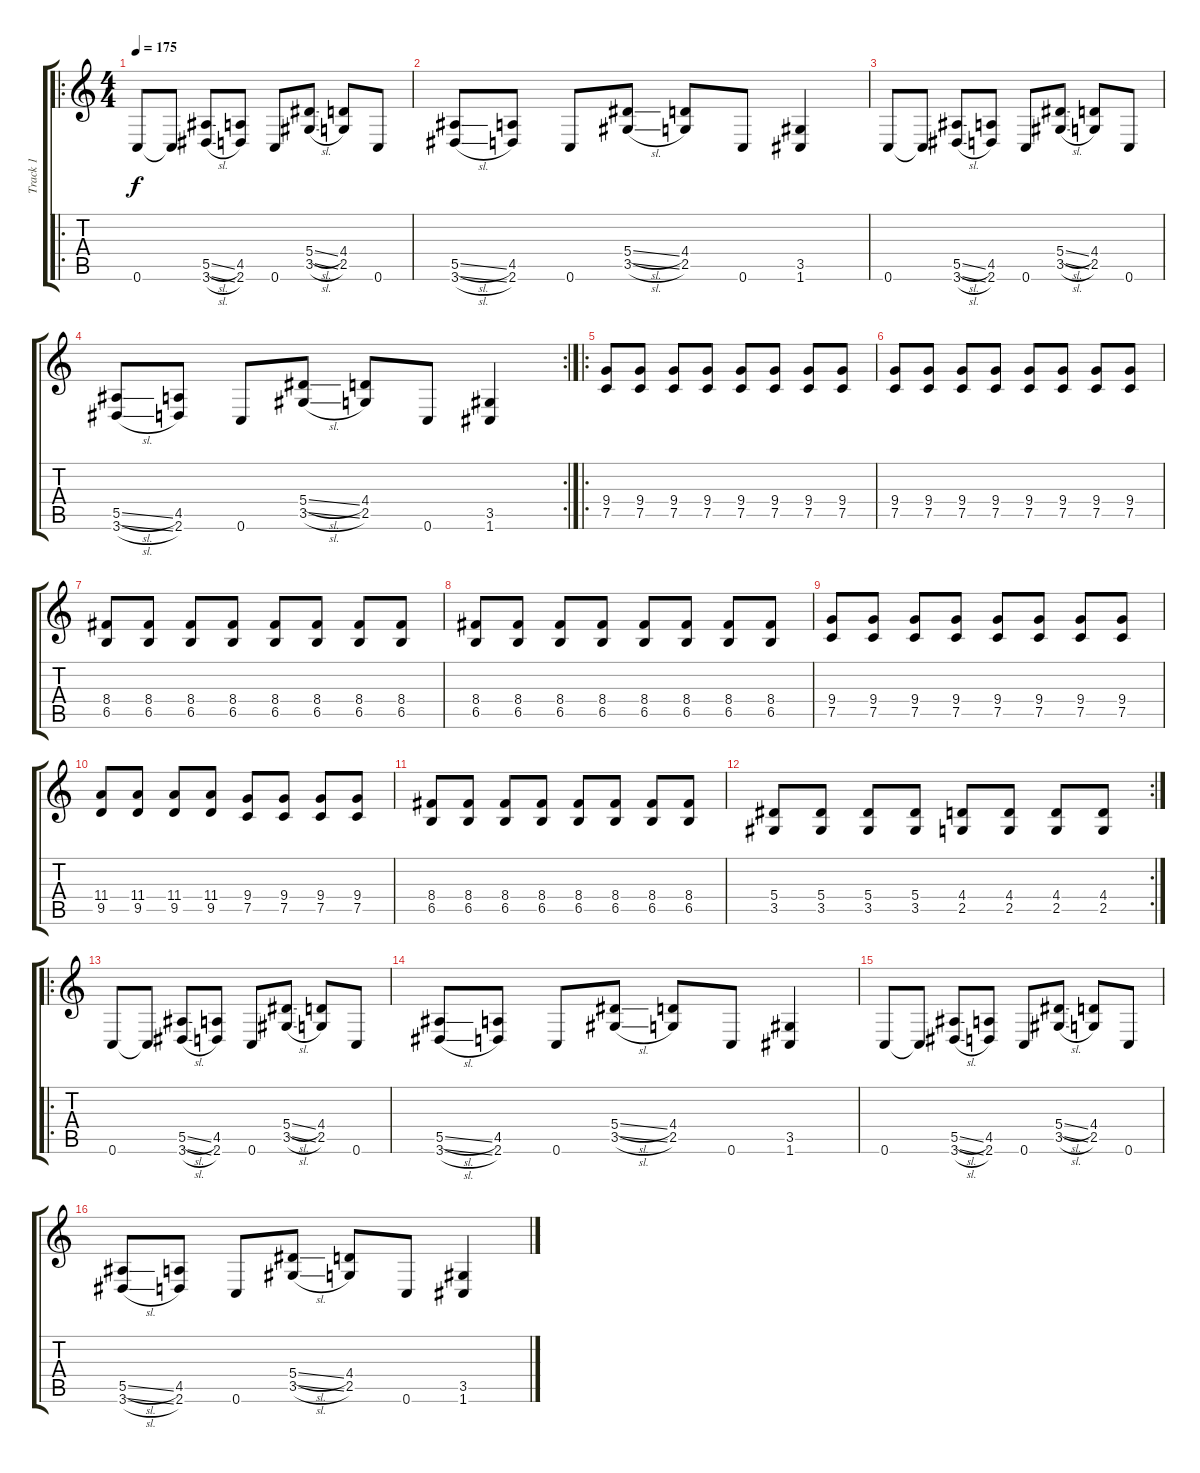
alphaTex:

\track ("Track 1" "Track 1") {instrument distortionguitar}
\staff {score tabs}
\tuning (C4 G3 Eb3 Bb2 F2 C2) {hide}
\ro
\ts (4 4)
\tempo 175
\clef g2
\ks c
0.6.8{dy f} 0.6{t}.8 (5.5{sl} 3.6{sl}).8 (4.5 2.6).8 0.6.8 (5.4{sl} 3.5{sl}).8 (4.4 2.5).8 0.6.8 |
(5.5{sl} 3.6{sl}).8 (4.5 2.6).8 0.6.8 (5.4{sl} 3.5{sl}).8 (4.4 2.5).8 0.6.8 (3.5 1.6).4 |
0.6.8 0.6{t}.8 (5.5{sl} 3.6{sl}).8 (4.5 2.6).8 0.6.8 (5.4{sl} 3.5{sl}).8 (4.4 2.5).8 0.6.8 |
\rc 2
(5.5{sl} 3.6{sl}).8 (4.5 2.6).8 0.6.8 (5.4{sl} 3.5{sl}).8 (4.4 2.5).8 0.6.8 (3.5 1.6).4 |
\ro
(9.4 7.5).8 (9.4 7.5).8 (9.4 7.5).8 (9.4 7.5).8 (9.4 7.5).8 (9.4 7.5).8 (9.4 7.5).8 (9.4 7.5).8 |
(9.4 7.5).8 (9.4 7.5).8 (9.4 7.5).8 (9.4 7.5).8 (9.4 7.5).8 (9.4 7.5).8 (9.4 7.5).8 (9.4 7.5).8 |
(8.4 6.5).8 (8.4 6.5).8 (8.4 6.5).8 (8.4 6.5).8 (8.4 6.5).8 (8.4 6.5).8 (8.4 6.5).8 (8.4 6.5).8 |
(8.4 6.5).8 (8.4 6.5).8 (8.4 6.5).8 (8.4 6.5).8 (8.4 6.5).8 (8.4 6.5).8 (8.4 6.5).8 (8.4 6.5).8 |
(9.4 7.5).8 (9.4 7.5).8 (9.4 7.5).8 (9.4 7.5).8 (9.4 7.5).8 (9.4 7.5).8 (9.4 7.5).8 (9.4 7.5).8 |
(11.4 9.5).8 (11.4 9.5).8 (11.4 9.5).8 (11.4 9.5).8 (9.4 7.5).8 (9.4 7.5).8 (9.4 7.5).8 (9.4 7.5).8 |
(8.4 6.5).8 (8.4 6.5).8 (8.4 6.5).8 (8.4 6.5).8 (8.4 6.5).8 (8.4 6.5).8 (8.4 6.5).8 (8.4 6.5).8 |
\rc 2
(5.4 3.5).8 (5.4 3.5).8 (5.4 3.5).8 (5.4 3.5).8 (4.4 2.5).8 (4.4 2.5).8 (4.4 2.5).8 (4.4 2.5).8 |
\ro
0.6.8 0.6{t}.8 (5.5{sl} 3.6{sl}).8 (4.5 2.6).8 0.6.8 (5.4{sl} 3.5{sl}).8 (4.4 2.5).8 0.6.8 |
(5.5{sl} 3.6{sl}).8 (4.5 2.6).8 0.6.8 (5.4{sl} 3.5{sl}).8 (4.4 2.5).8 0.6.8 (3.5 1.6).4 |
0.6.8 0.6{t}.8 (5.5{sl} 3.6{sl}).8 (4.5 2.6).8 0.6.8 (5.4{sl} 3.5{sl}).8 (4.4 2.5).8 0.6.8 |
(5.5{sl} 3.6{sl}).8 (4.5 2.6).8 0.6.8 (5.4{sl} 3.5{sl}).8 (4.4 2.5).8 0.6.8 (3.5 1.6).4
